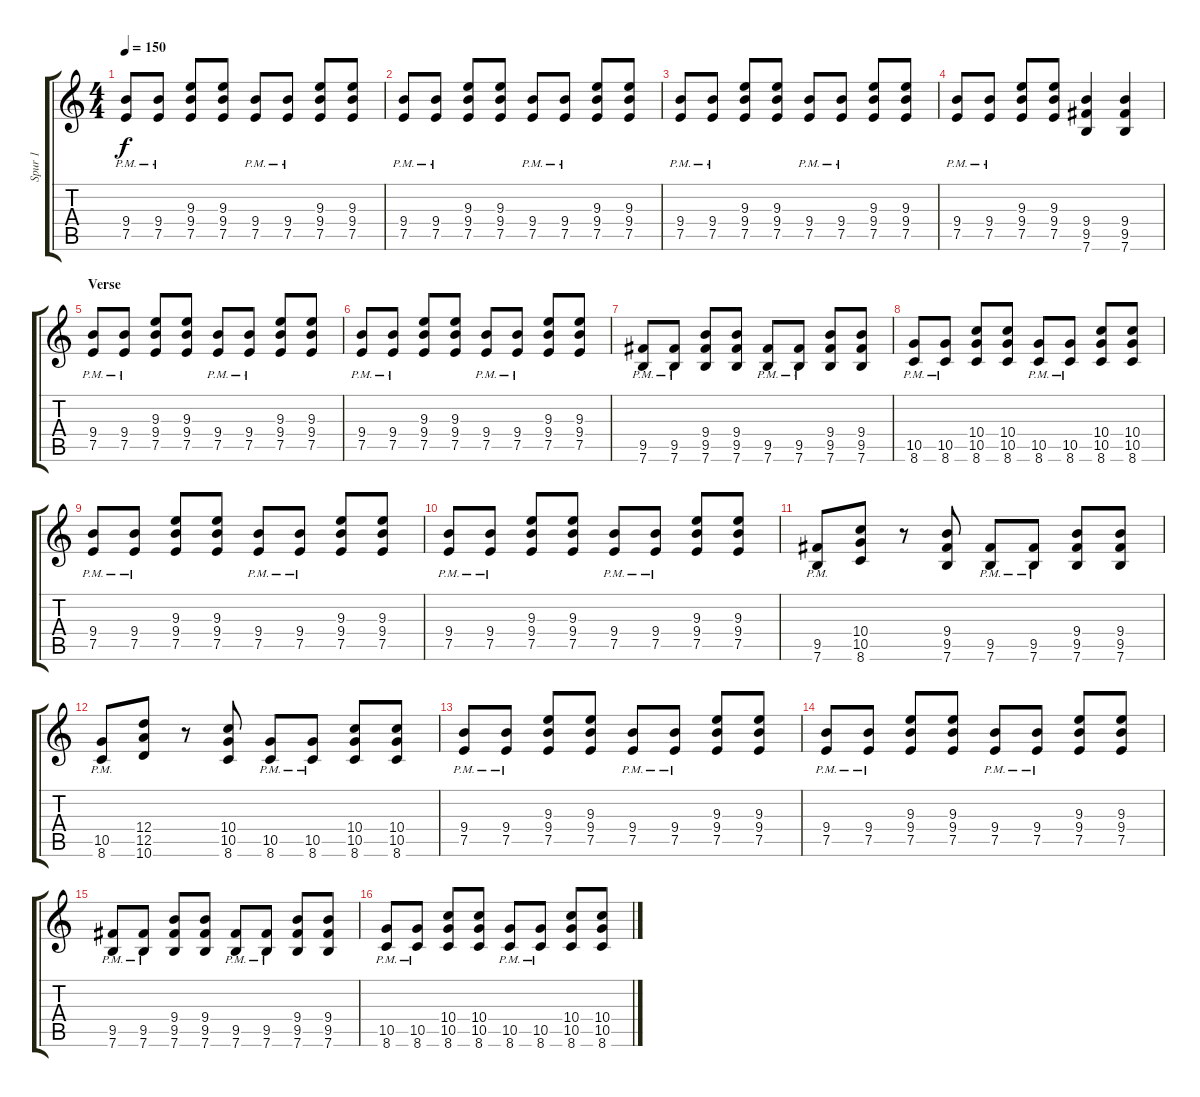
\track ("Spur 1" "Spur 1") {instrument acousticguitarsteel}
\staff {score tabs}
\tuning (E4 B3 G3 D3 A2 E2) {hide}
\ts (4 4)
\tempo 150
\clef g2
\ks c
(9.4{pm} 7.5{pm}).8{dy f volume 8 instrument electricguitarmuted} (9.4{pm} 7.5{pm}).8 (9.3 9.4 7.5).8{volume 10 instrument acousticguitarsteel} (9.3 9.4 7.5).8 (9.4{pm} 7.5{pm}).8{volume 8 instrument electricguitarmuted} (9.4{pm} 7.5{pm}).8 (9.3 9.4 7.5).8{volume 10 instrument acousticguitarsteel} (9.3 9.4 7.5).8 |
(9.4{pm} 7.5{pm}).8{volume 8 instrument electricguitarmuted} (9.4{pm} 7.5{pm}).8 (9.3 9.4 7.5).8{volume 10 instrument acousticguitarsteel} (9.3 9.4 7.5).8 (9.4{pm} 7.5{pm}).8{volume 8 instrument electricguitarmuted} (9.4{pm} 7.5{pm}).8 (9.3 9.4 7.5).8{volume 10 instrument acousticguitarsteel} (9.3 9.4 7.5).8 |
(9.4{pm} 7.5{pm}).8{volume 8 instrument electricguitarmuted} (9.4{pm} 7.5{pm}).8 (9.3 9.4 7.5).8{volume 10 instrument acousticguitarsteel} (9.3 9.4 7.5).8 (9.4{pm} 7.5{pm}).8{volume 8 instrument electricguitarmuted} (9.4{pm} 7.5{pm}).8 (9.3 9.4 7.5).8{volume 10 instrument acousticguitarsteel} (9.3 9.4 7.5).8 |
(9.4{pm} 7.5{pm}).8{volume 8 instrument electricguitarmuted} (9.4{pm} 7.5{pm}).8 (9.3 9.4 7.5).8{volume 10 instrument acousticguitarsteel} (9.3 9.4 7.5).8 (9.4 9.5 7.6).4 (9.4 9.5 7.6).4 |
\section ("" "Verse")
(9.4{pm} 7.5{pm}).8{volume 8 instrument electricguitarmuted} (9.4{pm} 7.5{pm}).8 (9.3 9.4 7.5).8{volume 10 instrument acousticguitarsteel} (9.3 9.4 7.5).8 (9.4{pm} 7.5{pm}).8{volume 8 instrument electricguitarmuted} (9.4{pm} 7.5{pm}).8 (9.3 9.4 7.5).8{volume 10 instrument acousticguitarsteel} (9.3 9.4 7.5).8 |
(9.4{pm} 7.5{pm}).8{volume 8 instrument electricguitarmuted} (9.4{pm} 7.5{pm}).8 (9.3 9.4 7.5).8{volume 10 instrument acousticguitarsteel} (9.3 9.4 7.5).8 (9.4{pm} 7.5{pm}).8{volume 8 instrument electricguitarmuted} (9.4{pm} 7.5{pm}).8 (9.3 9.4 7.5).8{volume 10 instrument acousticguitarsteel} (9.3 9.4 7.5).8 |
(9.5{pm} 7.6{pm}).8{volume 8 instrument electricguitarmuted} (9.5{pm} 7.6{pm}).8 (9.4 9.5 7.6).8{volume 10 instrument acousticguitarsteel} (9.4 9.5 7.6).8 (9.5{pm} 7.6{pm}).8{volume 8 instrument electricguitarmuted} (9.5{pm} 7.6{pm}).8 (9.4 9.5 7.6).8{volume 10 instrument acousticguitarsteel} (9.4 9.5 7.6).8 |
(10.5{pm} 8.6{pm}).8{volume 8 instrument electricguitarmuted} (10.5{pm} 8.6{pm}).8 (10.4 10.5 8.6).8{volume 10 instrument acousticguitarsteel} (10.4 10.5 8.6).8 (10.5{pm} 8.6{pm}).8{volume 8 instrument electricguitarmuted} (10.5{pm} 8.6{pm}).8 (10.4 10.5 8.6).8{volume 10 instrument acousticguitarsteel} (10.4 10.5 8.6).8 |
(9.4{pm} 7.5{pm}).8{volume 8 instrument electricguitarmuted} (9.4{pm} 7.5{pm}).8 (9.3 9.4 7.5).8{volume 10 instrument acousticguitarsteel} (9.3 9.4 7.5).8 (9.4{pm} 7.5{pm}).8{volume 8 instrument electricguitarmuted} (9.4{pm} 7.5{pm}).8 (9.3 9.4 7.5).8{volume 10 instrument acousticguitarsteel} (9.3 9.4 7.5).8 |
(9.4{pm} 7.5{pm}).8{volume 8 instrument electricguitarmuted} (9.4{pm} 7.5{pm}).8 (9.3 9.4 7.5).8{volume 10 instrument acousticguitarsteel} (9.3 9.4 7.5).8 (9.4{pm} 7.5{pm}).8{volume 8 instrument electricguitarmuted} (9.4{pm} 7.5{pm}).8 (9.3 9.4 7.5).8{volume 10 instrument acousticguitarsteel} (9.3 9.4 7.5).8 |
(9.5{pm} 7.6{pm}).8{volume 8 instrument electricguitarmuted} (10.4 10.5 8.6).8{volume 13 instrument acousticguitarsteel} r.8 (9.4 9.5 7.6).8 (9.5{pm} 7.6{pm}).8{volume 8 instrument electricguitarmuted} (9.5{pm} 7.6{pm}).8 (9.4 9.5 7.6).8{volume 10 instrument acousticguitarsteel} (9.4 9.5 7.6).8 |
(10.5{pm} 8.6{pm}).8{volume 8 instrument electricguitarmuted} (12.4 12.5 10.6).8{volume 13 instrument acousticguitarsteel} r.8 (10.4 10.5 8.6).8 (10.5{pm} 8.6{pm}).8{volume 8 instrument electricguitarmuted} (10.5{pm} 8.6{pm}).8 (10.4 10.5 8.6).8{volume 10 instrument acousticguitarsteel} (10.4 10.5 8.6).8 |
(9.4{pm} 7.5{pm}).8{volume 8 instrument electricguitarmuted} (9.4{pm} 7.5{pm}).8 (9.3 9.4 7.5).8{volume 10 instrument acousticguitarsteel} (9.3 9.4 7.5).8 (9.4{pm} 7.5{pm}).8{volume 8 instrument electricguitarmuted} (9.4{pm} 7.5{pm}).8 (9.3 9.4 7.5).8{volume 10 instrument acousticguitarsteel} (9.3 9.4 7.5).8 |
(9.4{pm} 7.5{pm}).8{volume 8 instrument electricguitarmuted} (9.4{pm} 7.5{pm}).8 (9.3 9.4 7.5).8{volume 10 instrument acousticguitarsteel} (9.3 9.4 7.5).8 (9.4{pm} 7.5{pm}).8{volume 8 instrument electricguitarmuted} (9.4{pm} 7.5{pm}).8 (9.3 9.4 7.5).8{volume 10 instrument acousticguitarsteel} (9.3 9.4 7.5).8 |
(9.5{pm} 7.6{pm}).8{volume 8 instrument electricguitarmuted} (9.5{pm} 7.6{pm}).8 (9.4 9.5 7.6).8{volume 10 instrument acousticguitarsteel} (9.4 9.5 7.6).8 (9.5{pm} 7.6{pm}).8{volume 8 instrument electricguitarmuted} (9.5{pm} 7.6{pm}).8 (9.4 9.5 7.6).8{volume 10 instrument acousticguitarsteel} (9.4 9.5 7.6).8 |
(10.5{pm} 8.6{pm}).8{volume 8 instrument electricguitarmuted} (10.5{pm} 8.6{pm}).8 (10.4 10.5 8.6).8{volume 10 instrument acousticguitarsteel} (10.4 10.5 8.6).8 (10.5{pm} 8.6{pm}).8{volume 8 instrument electricguitarmuted} (10.5{pm} 8.6{pm}).8 (10.4 10.5 8.6).8{volume 10 instrument acousticguitarsteel} (10.4 10.5 8.6).8
